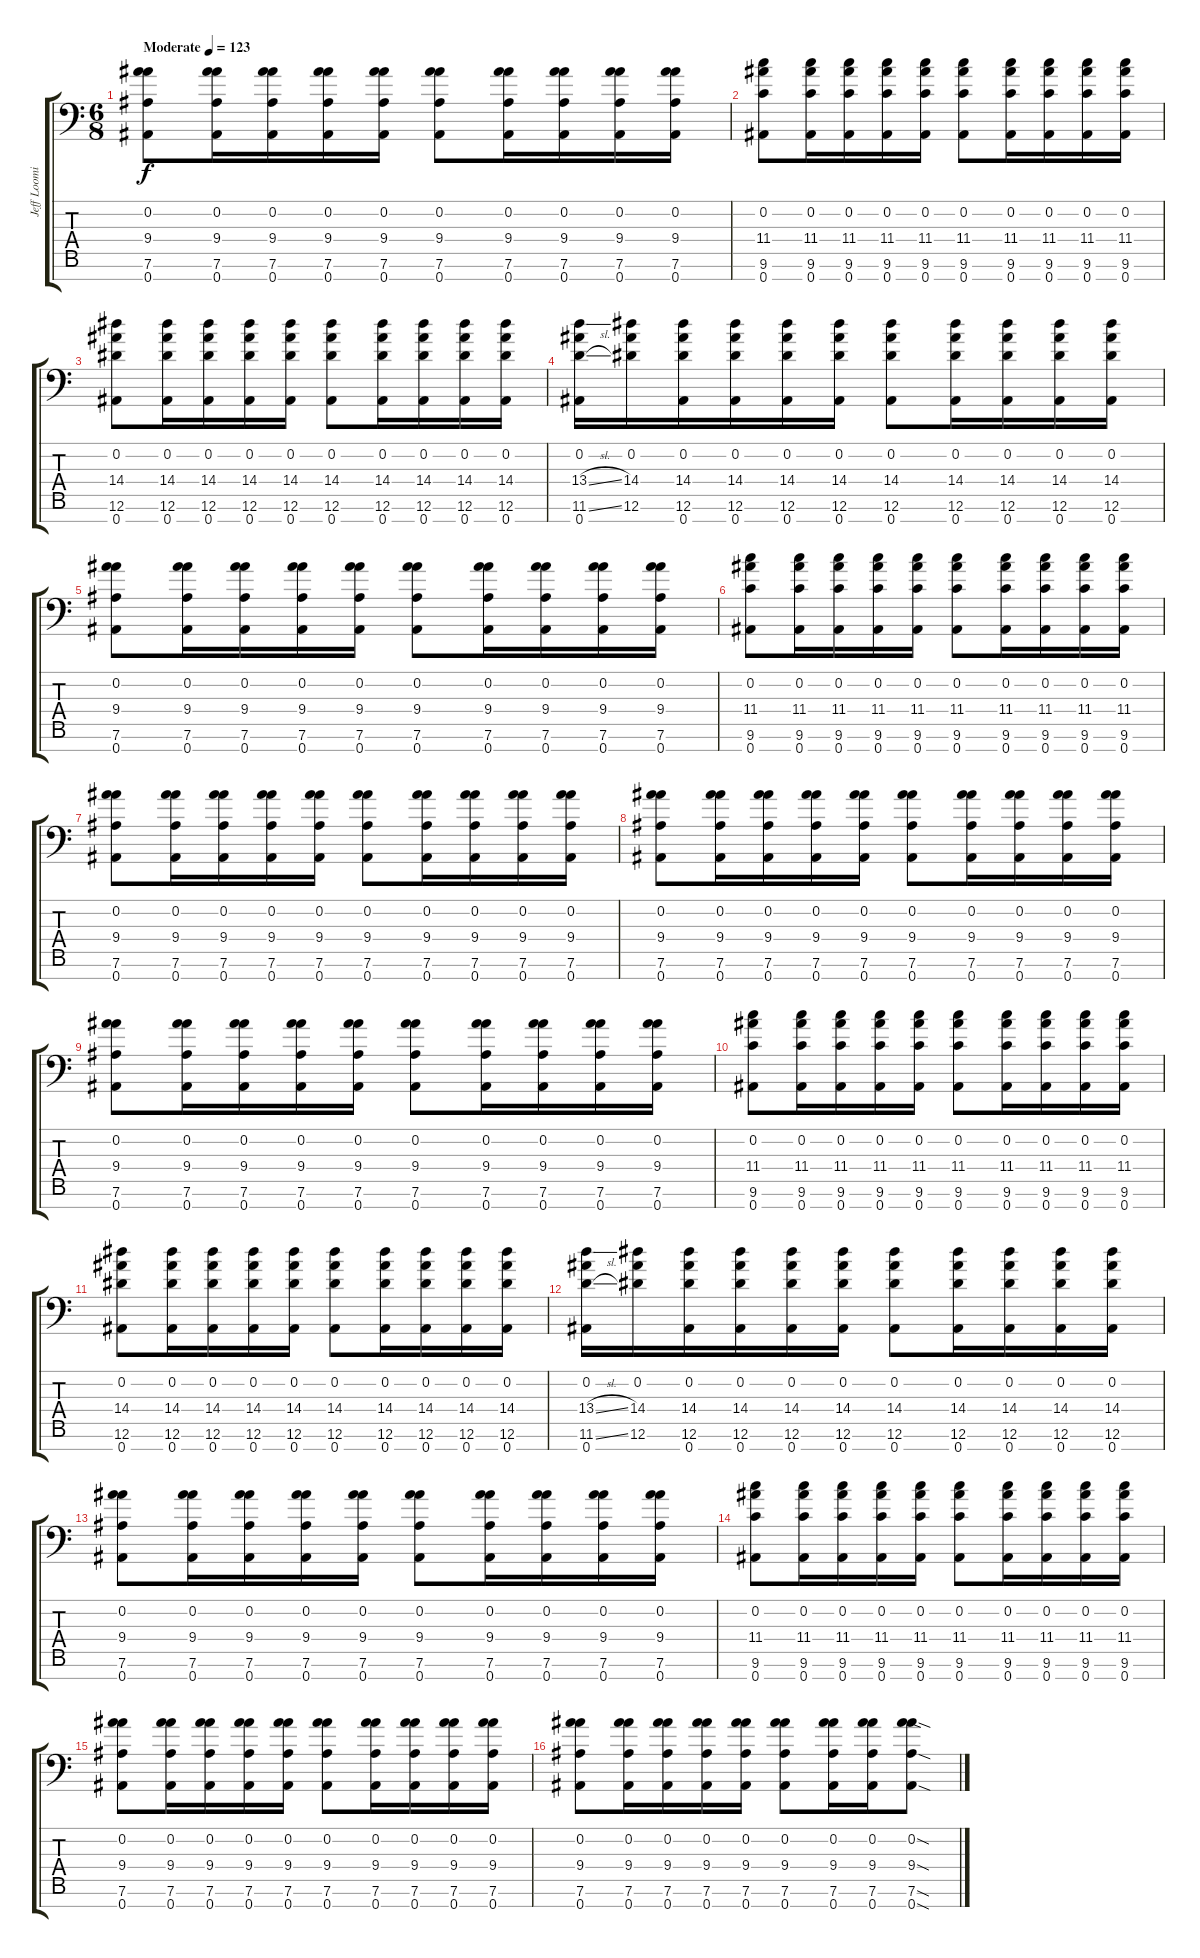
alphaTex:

\track ("Jeff Loomis Rhythm" "Jeff Loomi") {instrument distortionguitar}
\staff {score tabs}
\tuning (Eb4 Bb3 Gb3 Db3 Ab2 Eb2 Bb1) {hide}
\ts (6 8)
\tempo (123 "Moderate")
\clef f4
\ks c
(0.2 9.4 7.6 0.7).8{dy f instrument distortionguitar} (0.2 9.4 7.6 0.7).16 (0.2 9.4 7.6 0.7).16 (0.2 9.4 7.6 0.7).16 (0.2 9.4 7.6 0.7).16 (0.2 9.4 7.6 0.7).8 (0.2 9.4 7.6 0.7).16 (0.2 9.4 7.6 0.7).16 (0.2 9.4 7.6 0.7).16 (0.2 9.4 7.6 0.7).16 |
(0.2 11.4 9.6 0.7).8 (0.2 11.4 9.6 0.7).16 (0.2 11.4 9.6 0.7).16 (0.2 11.4 9.6 0.7).16 (0.2 11.4 9.6 0.7).16 (0.2 11.4 9.6 0.7).8 (0.2 11.4 9.6 0.7).16 (0.2 11.4 9.6 0.7).16 (0.2 11.4 9.6 0.7).16 (0.2 11.4 9.6 0.7).16 |
(0.2 14.4 12.6 0.7).8 (0.2 14.4 12.6 0.7).16 (0.2 14.4 12.6 0.7).16 (0.2 14.4 12.6 0.7).16 (0.2 14.4 12.6 0.7).16 (0.2 14.4 12.6 0.7).8 (0.2 14.4 12.6 0.7).16 (0.2 14.4 12.6 0.7).16 (0.2 14.4 12.6 0.7).16 (0.2 14.4 12.6 0.7).16 |
(0.2 13.4{sl} 11.6{sl} 0.7).16 (0.2 14.4 12.6).16 (0.2 14.4 12.6 0.7).16 (0.2 14.4 12.6 0.7).16 (0.2 14.4 12.6 0.7).16 (0.2 14.4 12.6 0.7).16 (0.2 14.4 12.6 0.7).8 (0.2 14.4 12.6 0.7).16 (0.2 14.4 12.6 0.7).16 (0.2 14.4 12.6 0.7).16 (0.2 14.4 12.6 0.7).16 |
(0.2 9.4 7.6 0.7).8 (0.2 9.4 7.6 0.7).16 (0.2 9.4 7.6 0.7).16 (0.2 9.4 7.6 0.7).16 (0.2 9.4 7.6 0.7).16 (0.2 9.4 7.6 0.7).8 (0.2 9.4 7.6 0.7).16 (0.2 9.4 7.6 0.7).16 (0.2 9.4 7.6 0.7).16 (0.2 9.4 7.6 0.7).16 |
(0.2 11.4 9.6 0.7).8 (0.2 11.4 9.6 0.7).16 (0.2 11.4 9.6 0.7).16 (0.2 11.4 9.6 0.7).16 (0.2 11.4 9.6 0.7).16 (0.2 11.4 9.6 0.7).8 (0.2 11.4 9.6 0.7).16 (0.2 11.4 9.6 0.7).16 (0.2 11.4 9.6 0.7).16 (0.2 11.4 9.6 0.7).16 |
(0.2 9.4 7.6 0.7).8 (0.2 9.4 7.6 0.7).16 (0.2 9.4 7.6 0.7).16 (0.2 9.4 7.6 0.7).16 (0.2 9.4 7.6 0.7).16 (0.2 9.4 7.6 0.7).8 (0.2 9.4 7.6 0.7).16 (0.2 9.4 7.6 0.7).16 (0.2 9.4 7.6 0.7).16 (0.2 9.4 7.6 0.7).16 |
(0.2 9.4 7.6 0.7).8 (0.2 9.4 7.6 0.7).16 (0.2 9.4 7.6 0.7).16 (0.2 9.4 7.6 0.7).16 (0.2 9.4 7.6 0.7).16 (0.2 9.4 7.6 0.7).8 (0.2 9.4 7.6 0.7).16 (0.2 9.4 7.6 0.7).16 (0.2 9.4 7.6 0.7).16 (0.2 9.4 7.6 0.7).16 |
(0.2 9.4 7.6 0.7).8 (0.2 9.4 7.6 0.7).16 (0.2 9.4 7.6 0.7).16 (0.2 9.4 7.6 0.7).16 (0.2 9.4 7.6 0.7).16 (0.2 9.4 7.6 0.7).8 (0.2 9.4 7.6 0.7).16 (0.2 9.4 7.6 0.7).16 (0.2 9.4 7.6 0.7).16 (0.2 9.4 7.6 0.7).16 |
(0.2 11.4 9.6 0.7).8 (0.2 11.4 9.6 0.7).16 (0.2 11.4 9.6 0.7).16 (0.2 11.4 9.6 0.7).16 (0.2 11.4 9.6 0.7).16 (0.2 11.4 9.6 0.7).8 (0.2 11.4 9.6 0.7).16 (0.2 11.4 9.6 0.7).16 (0.2 11.4 9.6 0.7).16 (0.2 11.4 9.6 0.7).16 |
(0.2 14.4 12.6 0.7).8 (0.2 14.4 12.6 0.7).16 (0.2 14.4 12.6 0.7).16 (0.2 14.4 12.6 0.7).16 (0.2 14.4 12.6 0.7).16 (0.2 14.4 12.6 0.7).8 (0.2 14.4 12.6 0.7).16 (0.2 14.4 12.6 0.7).16 (0.2 14.4 12.6 0.7).16 (0.2 14.4 12.6 0.7).16 |
(0.2 13.4{sl} 11.6{sl} 0.7).16 (0.2 14.4 12.6).16 (0.2 14.4 12.6 0.7).16 (0.2 14.4 12.6 0.7).16 (0.2 14.4 12.6 0.7).16 (0.2 14.4 12.6 0.7).16 (0.2 14.4 12.6 0.7).8 (0.2 14.4 12.6 0.7).16 (0.2 14.4 12.6 0.7).16 (0.2 14.4 12.6 0.7).16 (0.2 14.4 12.6 0.7).16 |
(0.2 9.4 7.6 0.7).8 (0.2 9.4 7.6 0.7).16 (0.2 9.4 7.6 0.7).16 (0.2 9.4 7.6 0.7).16 (0.2 9.4 7.6 0.7).16 (0.2 9.4 7.6 0.7).8 (0.2 9.4 7.6 0.7).16 (0.2 9.4 7.6 0.7).16 (0.2 9.4 7.6 0.7).16 (0.2 9.4 7.6 0.7).16 |
(0.2 11.4 9.6 0.7).8 (0.2 11.4 9.6 0.7).16 (0.2 11.4 9.6 0.7).16 (0.2 11.4 9.6 0.7).16 (0.2 11.4 9.6 0.7).16 (0.2 11.4 9.6 0.7).8 (0.2 11.4 9.6 0.7).16 (0.2 11.4 9.6 0.7).16 (0.2 11.4 9.6 0.7).16 (0.2 11.4 9.6 0.7).16 |
(0.2 9.4 7.6 0.7).8 (0.2 9.4 7.6 0.7).16 (0.2 9.4 7.6 0.7).16 (0.2 9.4 7.6 0.7).16 (0.2 9.4 7.6 0.7).16 (0.2 9.4 7.6 0.7).8 (0.2 9.4 7.6 0.7).16 (0.2 9.4 7.6 0.7).16 (0.2 9.4 7.6 0.7).16 (0.2 9.4 7.6 0.7).16 |
(0.2 9.4 7.6 0.7).8 (0.2 9.4 7.6 0.7).16 (0.2 9.4 7.6 0.7).16 (0.2 9.4 7.6 0.7).16 (0.2 9.4 7.6 0.7).16 (0.2 9.4 7.6 0.7).8 (0.2 9.4 7.6 0.7).16 (0.2 9.4 7.6 0.7).16 (0.2{sod} 9.4{sod} 7.6{sod} 0.7{sod}).8
